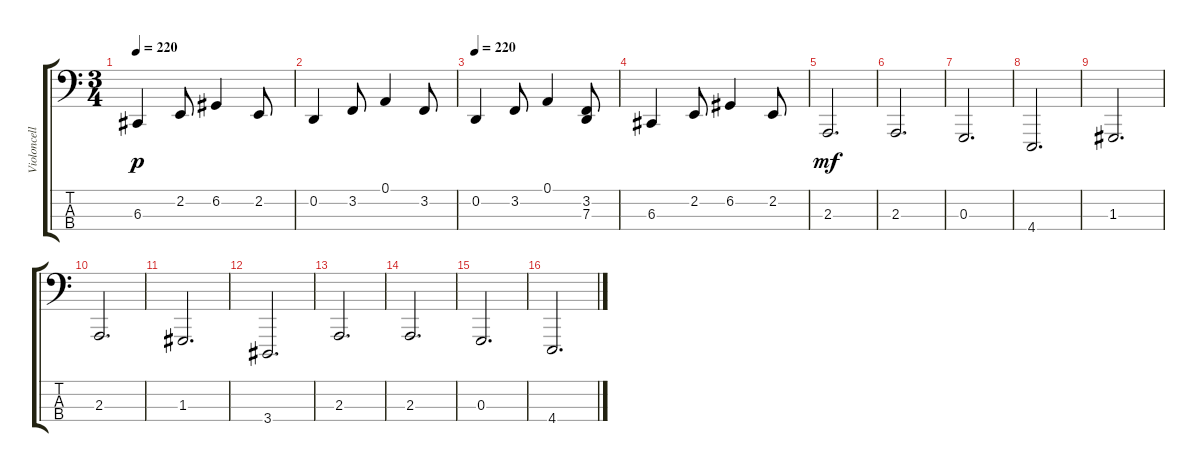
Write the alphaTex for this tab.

\track ("Violoncello" "Violoncell") {instrument cello}
\staff {score tabs}
\tuning (A2 D2 G1 C1) {hide}
\ts (3 4)
\tempo 220
\clef f4
\ks c
6.3.4{dy p} 2.2.8 6.2.4 2.2.8 |
0.2.4 3.2.8 0.1.4 3.2.8 |
\tempo 220
0.2.4 3.2.8 0.1.4 (3.2 7.3).8 |
6.3.4 2.2.8 6.2.4 2.2.8 |
2.3.2{d dy mf instrument cello} |
2.3.2{d} |
0.3.2{d} |
4.4.2{d} |
1.3.2{d} |
2.3.2{d} |
1.3.2{d} |
3.4.2{d} |
2.3.2{d instrument cello} |
2.3.2{d} |
0.3.2{d} |
4.4.2{d}
